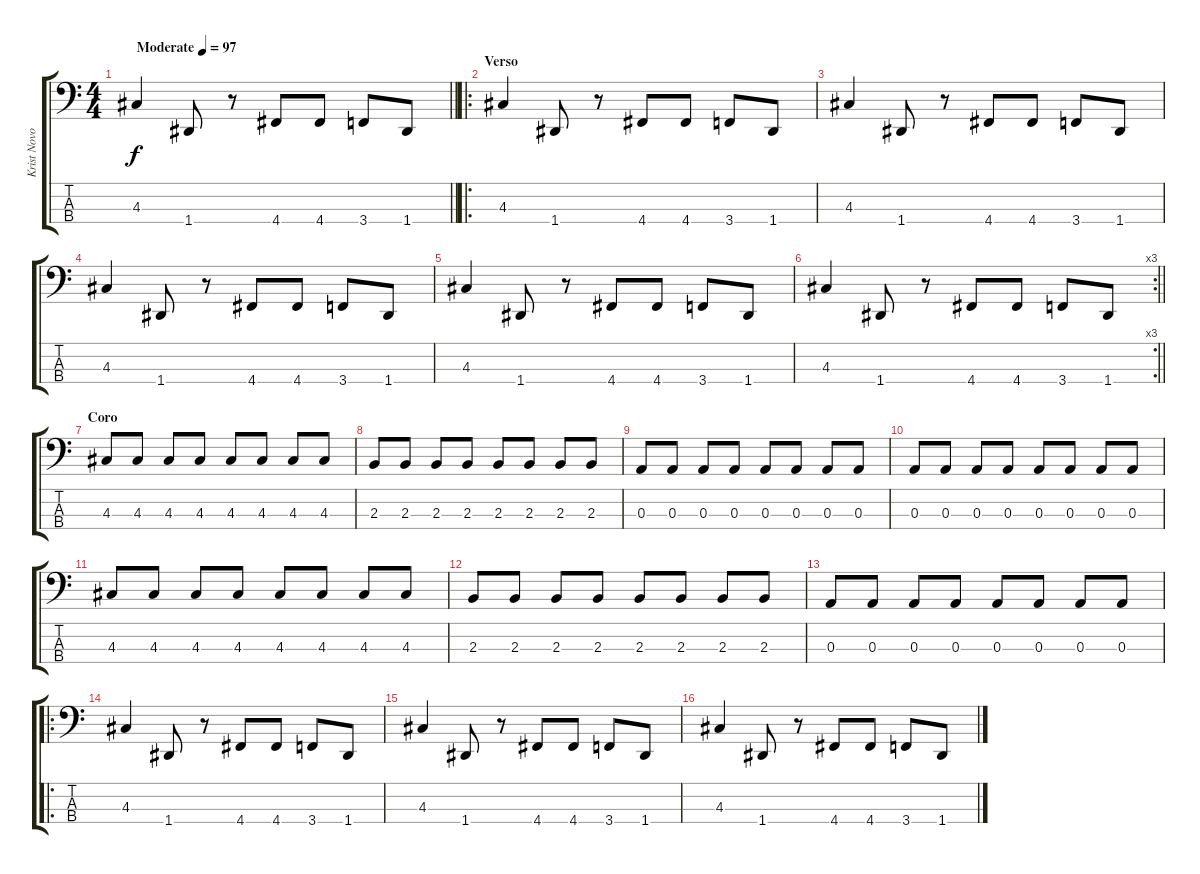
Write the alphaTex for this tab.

\track ("Krist Novoselic" "Krist Novo") {instrument electricbassfinger}
\staff {score tabs}
\tuning (G2 D2 A1 D1) {hide}
\ts (4 4)
\tempo (97 "Moderate")
\clef f4
\barLineRight lightlight
\ks c
4.3.4{dy f instrument electricbassfinger} 1.4.8 r.8 4.4.8 4.4.8 3.4.8 1.4.8 |
\ro
\section ("" "Verso")
4.3.4 1.4.8 r.8 4.4.8 4.4.8 3.4.8 1.4.8 |
4.3.4 1.4.8 r.8 4.4.8 4.4.8 3.4.8 1.4.8 |
4.3.4 1.4.8 r.8 4.4.8 4.4.8 3.4.8 1.4.8 |
4.3.4 1.4.8 r.8 4.4.8 4.4.8 3.4.8 1.4.8 |
\rc 3
\barLineRight lightlight
4.3.4 1.4.8 r.8 4.4.8 4.4.8 3.4.8 1.4.8 |
\section ("" "Coro")
4.3.8 4.3.8 4.3.8 4.3.8 4.3.8 4.3.8 4.3.8 4.3.8 |
2.3.8 2.3.8 2.3.8 2.3.8 2.3.8 2.3.8 2.3.8 2.3.8 |
0.3.8 0.3.8 0.3.8 0.3.8 0.3.8 0.3.8 0.3.8 0.3.8 |
0.3.8 0.3.8 0.3.8 0.3.8 0.3.8 0.3.8 0.3.8 0.3.8 |
4.3.8 4.3.8 4.3.8 4.3.8 4.3.8 4.3.8 4.3.8 4.3.8 |
2.3.8 2.3.8 2.3.8 2.3.8 2.3.8 2.3.8 2.3.8 2.3.8 |
0.3.8 0.3.8 0.3.8 0.3.8 0.3.8 0.3.8 0.3.8 0.3.8 |
\ro
4.3.4 1.4.8 r.8 4.4.8 4.4.8 3.4.8 1.4.8 |
4.3.4 1.4.8 r.8 4.4.8 4.4.8 3.4.8 1.4.8 |
4.3.4 1.4.8 r.8 4.4.8 4.4.8 3.4.8 1.4.8
